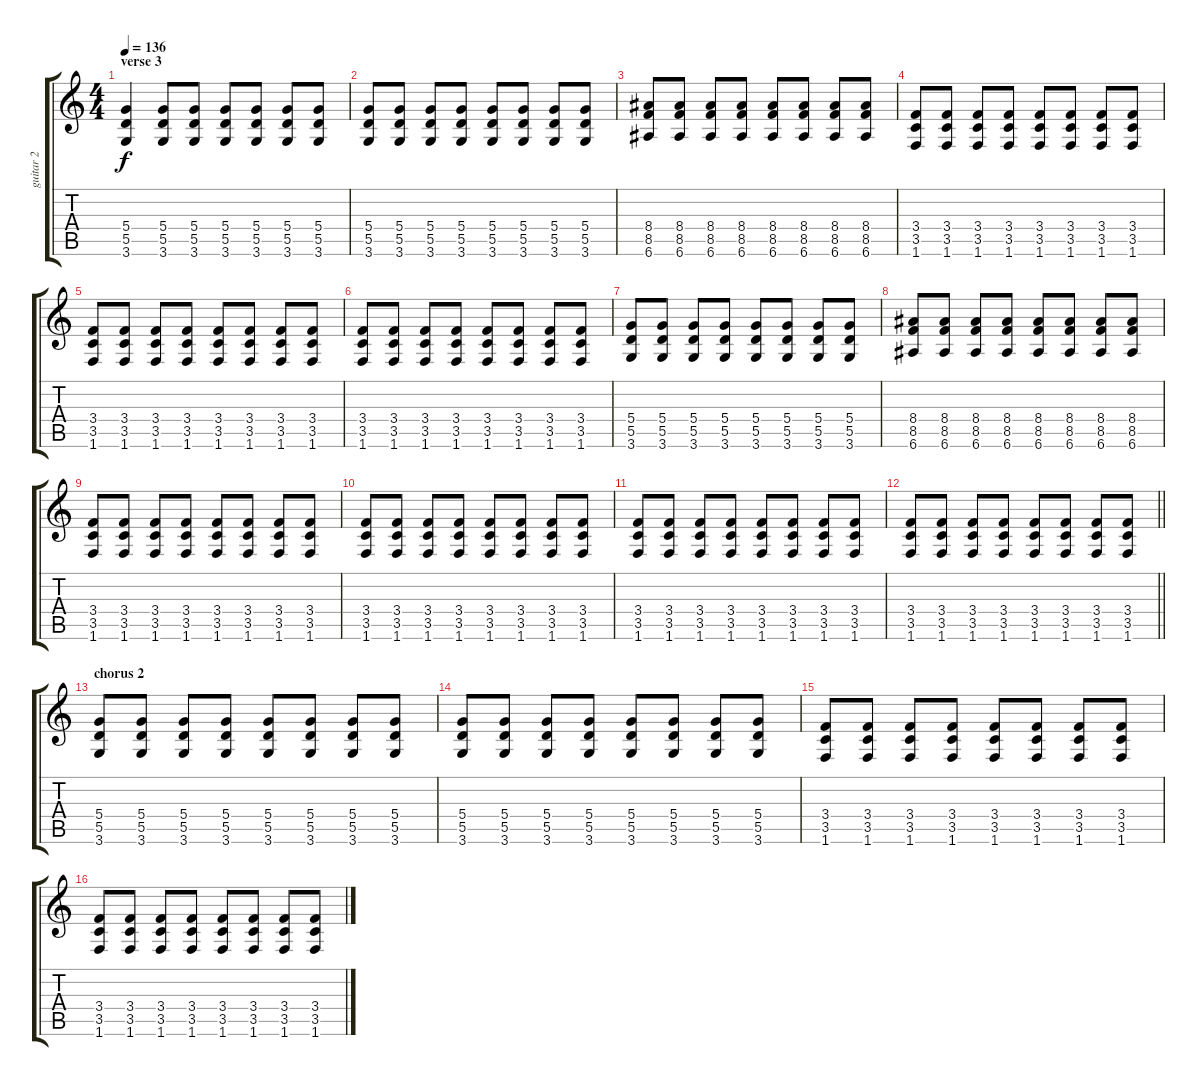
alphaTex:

\track ("guitar 2" "guitar 2") {instrument electricguitarclean}
\staff {score tabs}
\tuning (E4 B3 G3 D3 A2 E2) {hide}
\ts (4 4)
\section ("" "verse 3")
\tempo 136
\clef g2
\ks c
(5.4 5.5 3.6).4{dy f} (5.4 5.5 3.6).8 (5.4 5.5 3.6).8 (5.4 5.5 3.6).8 (5.4 5.5 3.6).8 (5.4 5.5 3.6).8 (5.4 5.5 3.6).8 |
(5.4 5.5 3.6).8 (5.4 5.5 3.6).8 (5.4 5.5 3.6).8 (5.4 5.5 3.6).8 (5.4 5.5 3.6).8 (5.4 5.5 3.6).8 (5.4 5.5 3.6).8 (5.4 5.5 3.6).8 |
(8.4 8.5 6.6).8 (8.4 8.5 6.6).8 (8.4 8.5 6.6).8 (8.4 8.5 6.6).8 (8.4 8.5 6.6).8 (8.4 8.5 6.6).8 (8.4 8.5 6.6).8 (8.4 8.5 6.6).8 |
(3.4 3.5 1.6).8 (3.4 3.5 1.6).8 (3.4 3.5 1.6).8 (3.4 3.5 1.6).8 (3.4 3.5 1.6).8 (3.4 3.5 1.6).8 (3.4 3.5 1.6).8 (3.4 3.5 1.6).8 |
(3.4 3.5 1.6).8 (3.4 3.5 1.6).8 (3.4 3.5 1.6).8 (3.4 3.5 1.6).8 (3.4 3.5 1.6).8 (3.4 3.5 1.6).8 (3.4 3.5 1.6).8 (3.4 3.5 1.6).8 |
(3.4 3.5 1.6).8 (3.4 3.5 1.6).8 (3.4 3.5 1.6).8 (3.4 3.5 1.6).8 (3.4 3.5 1.6).8 (3.4 3.5 1.6).8 (3.4 3.5 1.6).8 (3.4 3.5 1.6).8 |
(5.4 5.5 3.6).8 (5.4 5.5 3.6).8 (5.4 5.5 3.6).8 (5.4 5.5 3.6).8 (5.4 5.5 3.6).8 (5.4 5.5 3.6).8 (5.4 5.5 3.6).8 (5.4 5.5 3.6).8 |
(8.4 8.5 6.6).8 (8.4 8.5 6.6).8 (8.4 8.5 6.6).8 (8.4 8.5 6.6).8 (8.4 8.5 6.6).8 (8.4 8.5 6.6).8 (8.4 8.5 6.6).8 (8.4 8.5 6.6).8 |
(3.4 3.5 1.6).8 (3.4 3.5 1.6).8 (3.4 3.5 1.6).8 (3.4 3.5 1.6).8 (3.4 3.5 1.6).8 (3.4 3.5 1.6).8 (3.4 3.5 1.6).8 (3.4 3.5 1.6).8 |
(3.4 3.5 1.6).8 (3.4 3.5 1.6).8 (3.4 3.5 1.6).8 (3.4 3.5 1.6).8 (3.4 3.5 1.6).8 (3.4 3.5 1.6).8 (3.4 3.5 1.6).8 (3.4 3.5 1.6).8 |
(3.4 3.5 1.6).8 (3.4 3.5 1.6).8 (3.4 3.5 1.6).8 (3.4 3.5 1.6).8 (3.4 3.5 1.6).8 (3.4 3.5 1.6).8 (3.4 3.5 1.6).8 (3.4 3.5 1.6).8 |
\barLineRight lightlight
(3.4 3.5 1.6).8 (3.4 3.5 1.6).8 (3.4 3.5 1.6).8 (3.4 3.5 1.6).8 (3.4 3.5 1.6).8 (3.4 3.5 1.6).8 (3.4 3.5 1.6).8 (3.4 3.5 1.6).8 |
\section ("" "chorus 2")
(5.4 5.5 3.6).8 (5.4 5.5 3.6).8 (5.4 5.5 3.6).8 (5.4 5.5 3.6).8 (5.4 5.5 3.6).8 (5.4 5.5 3.6).8 (5.4 5.5 3.6).8 (5.4 5.5 3.6).8 |
(5.4 5.5 3.6).8 (5.4 5.5 3.6).8 (5.4 5.5 3.6).8 (5.4 5.5 3.6).8 (5.4 5.5 3.6).8 (5.4 5.5 3.6).8 (5.4 5.5 3.6).8 (5.4 5.5 3.6).8 |
(3.4 3.5 1.6).8 (3.4 3.5 1.6).8 (3.4 3.5 1.6).8 (3.4 3.5 1.6).8 (3.4 3.5 1.6).8 (3.4 3.5 1.6).8 (3.4 3.5 1.6).8 (3.4 3.5 1.6).8 |
(3.4 3.5 1.6).8 (3.4 3.5 1.6).8 (3.4 3.5 1.6).8 (3.4 3.5 1.6).8 (3.4 3.5 1.6).8 (3.4 3.5 1.6).8 (3.4 3.5 1.6).8 (3.4 3.5 1.6).8
